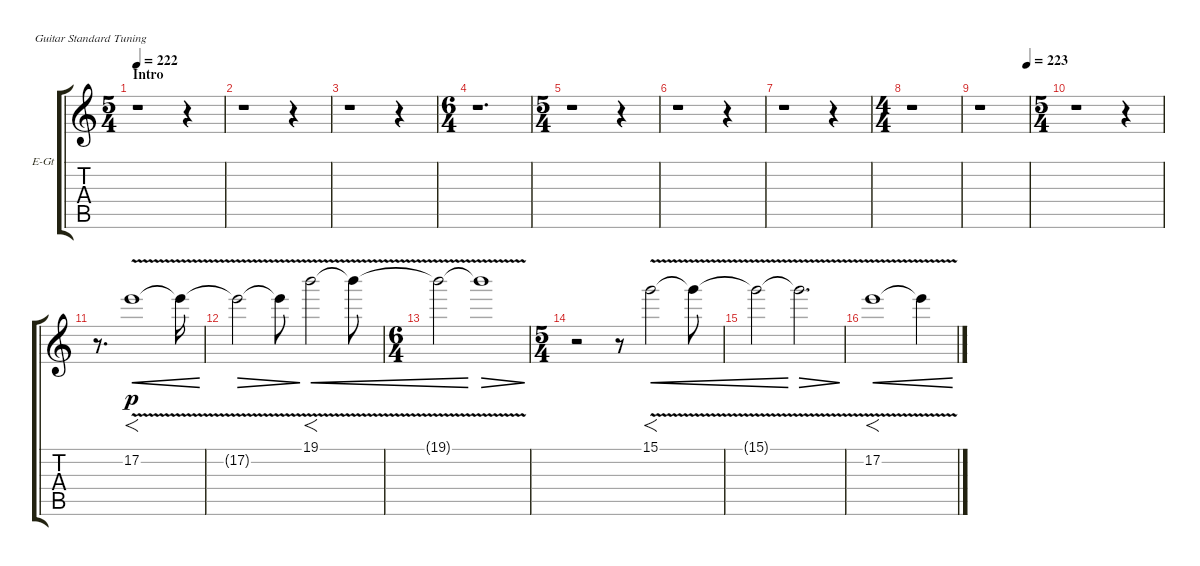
\bracketExtendMode groupsimilarinstruments
\firstSystemTrackNameOrientation horizontal
\otherSystemsTrackNameOrientation horizontal
\track ("Paul Masvidal (Distortion)" "E-Gt") {instrument distortionguitar}
\staff {score tabs}
\tuning (E4 B3 G3 D3 A2 E2)
\ts (5 4)
\section ("" "Intro")
\tempo 222
\clef g2
\ks c
r.1{dy p instrument distortionguitar} r.4 |
r.1 r.4 |
r.1 r.4 |
\ts (6 4)
r.1{d} |
\ts (5 4)
r.1 r.4 |
r.1 r.4 |
r.1 r.4 |
\ts (4 4)
r.1 |
\tempo (223 0.96875)
r.1 |
\ts (5 4)
r.1 r.4 |
r.8{d} 17.2{v}.1{f cre} 17.2{v t}.16{cre} |
17.2{v t}.2{dec} 17.2{t}.8{dec} 19.1{v}.2{f cre} 19.1{v t}.8{cre} |
\ts (6 4)
19.1{v t}.2{cre} 19.1{v t}.1{dec} |
\ts (5 4)
r.2 r.8 15.1{v}.2{f cre} 15.1{v t}.8{cre} |
15.1{v t}.2{cre} 15.1{v t}.2{d dec} |
17.2{v}.1{f cre} 17.2{v t}.4{cre}
